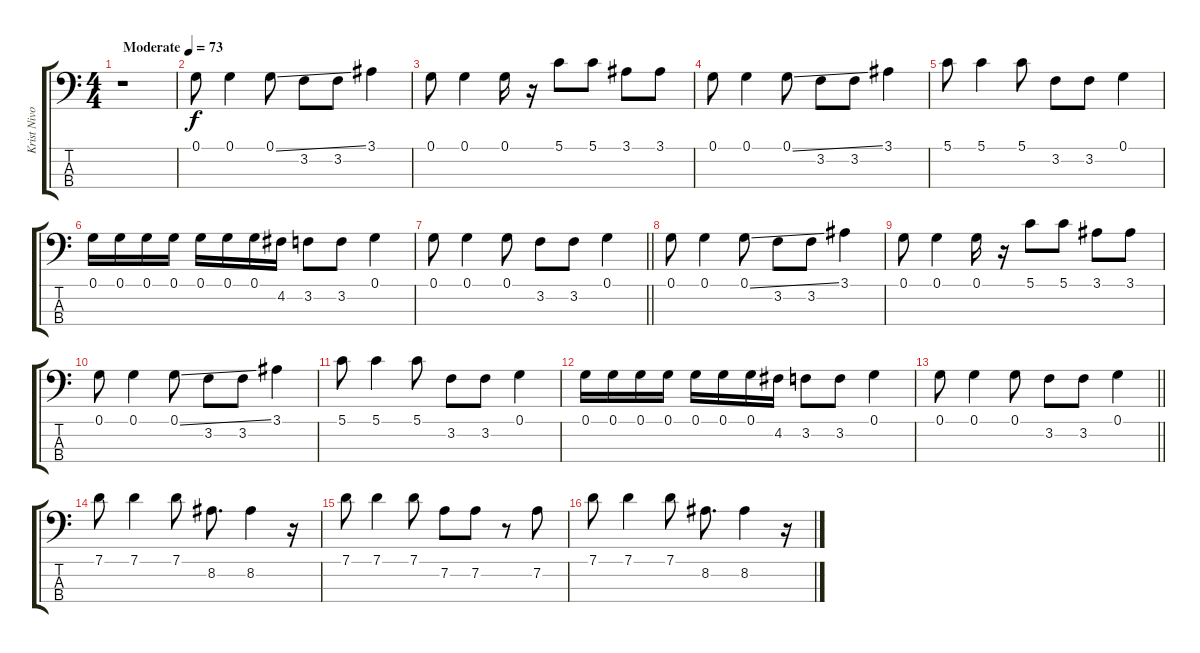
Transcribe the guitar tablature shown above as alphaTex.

\track ("Krist Nivoselic (Nirvana)" "Krist Nivo") {instrument acousticbass}
\staff {score tabs}
\tuning (G2 D2 A1 E1) {hide}
\ts (4 4)
\tempo (73 "Moderate")
\clef f4
\ks c
r.1{dy f instrument acousticbass} |
0.1.8 0.1.4 0.1{ss}.8 3.2.8 3.2.8 3.1.4 |
0.1.8 0.1.4 0.1.16 r.16 5.1.8 5.1.8 3.1.8 3.1.8 |
0.1.8 0.1.4 0.1{ss}.8 3.2.8 3.2.8 3.1.4 |
5.1.8 5.1.4 5.1.8 3.2.8 3.2.8 0.1.4 |
0.1.16 0.1.16 0.1.16 0.1.16 0.1.16 0.1.16 0.1.16 4.2.16 3.2.8 3.2.8 0.1.4 |
\barLineRight lightlight
0.1.8 0.1.4 0.1.8 3.2.8 3.2.8 0.1.4 |
0.1.8 0.1.4 0.1{ss}.8 3.2.8 3.2.8 3.1.4 |
0.1.8 0.1.4 0.1.16 r.16 5.1.8 5.1.8 3.1.8 3.1.8 |
0.1.8 0.1.4 0.1{ss}.8 3.2.8 3.2.8 3.1.4 |
5.1.8 5.1.4 5.1.8 3.2.8 3.2.8 0.1.4 |
0.1.16 0.1.16 0.1.16 0.1.16 0.1.16 0.1.16 0.1.16 4.2.16 3.2.8 3.2.8 0.1.4 |
\barLineRight lightlight
0.1.8 0.1.4 0.1.8 3.2.8 3.2.8 0.1.4 |
7.1.8 7.1.4 7.1.8 8.2.8{d} 8.2.4 r.16 |
7.1.8 7.1.4 7.1.8 7.2.8 7.2.8 r.8 7.2.8 |
7.1.8 7.1.4 7.1.8 8.2.8{d} 8.2.4 r.16
